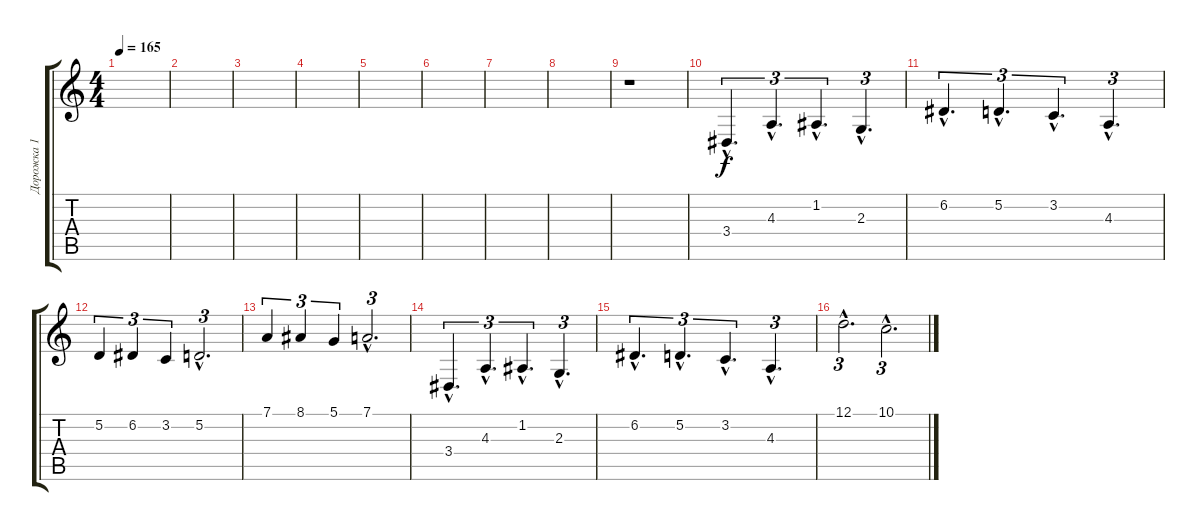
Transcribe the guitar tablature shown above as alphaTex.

\track ("Дорожка 1" "Дорожка 1") {instrument harpsichord}
\staff {score tabs}
\tuning (D4 A3 F3 C3 G2 D2) {hide}
\ts (4 4)
\tempo 165
\clef g2
\ks c
|
|
|
|
|
|
|
|
r.1 |
3.4{hac}.4{d tu (3 2)} 4.3{hac}.4{d tu (3 2)} 1.2{hac}.4{d tu (3 2)} 2.3{hac}.4{d tu (3 2)} |
6.2{hac}.4{d tu (3 2)} 5.2{hac}.4{d tu (3 2)} 3.2{hac}.4{d tu (3 2)} 4.3{hac}.4{d tu (3 2)} |
5.2.4{tu (3 2)} 6.2.4{tu (3 2)} 3.2.4{tu (3 2)} 5.2{hac}.2{d tu (3 2)} |
7.1.4{tu (3 2)} 8.1.4{tu (3 2)} 5.1.4{tu (3 2)} 7.1{hac}.2{d tu (3 2)} |
3.4{hac}.4{d tu (3 2)} 4.3{hac}.4{d tu (3 2)} 1.2{hac}.4{d tu (3 2)} 2.3{hac}.4{d tu (3 2)} |
6.2{hac}.4{d tu (3 2)} 5.2{hac}.4{d tu (3 2)} 3.2{hac}.4{d tu (3 2)} 4.3{hac}.4{d tu (3 2)} |
12.1{hac}.2{d tu (3 2)} 10.1{hac}.2{d tu (3 2)}
